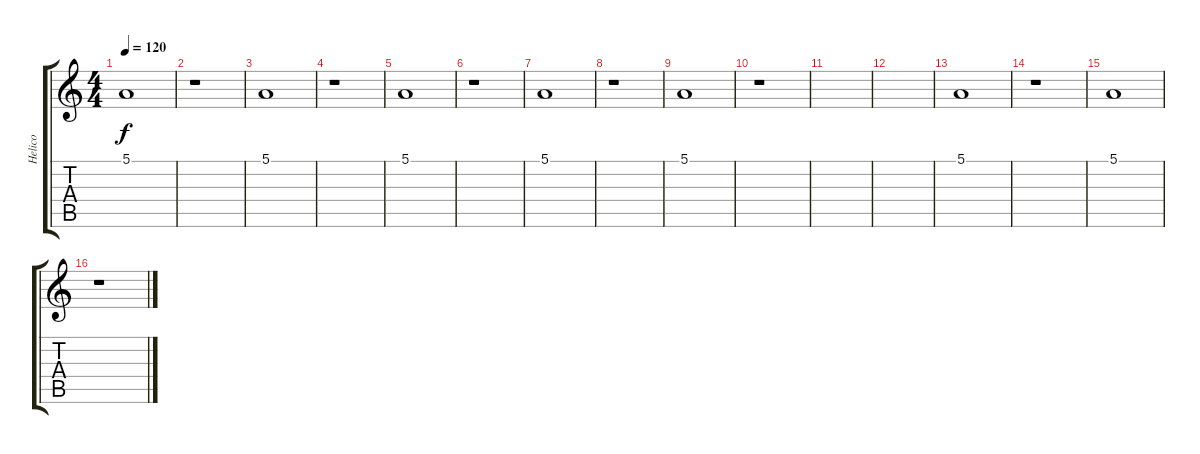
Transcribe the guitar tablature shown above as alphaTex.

\track ("Helico" "Helico") {instrument helicopter}
\staff {score tabs}
\tuning (E4 B3 G3 D3 A2 E2) {hide}
\ts (4 4)
\tempo 120
\clef g2
\ks c
5.1.1{dy f} |
r.1 |
5.1.1 |
r.1 |
5.1.1 |
r.1 |
5.1.1 |
r.1 |
5.1.1 |
r.1 |
|
|
5.1.1 |
r.1 |
5.1.1 |
r.1
